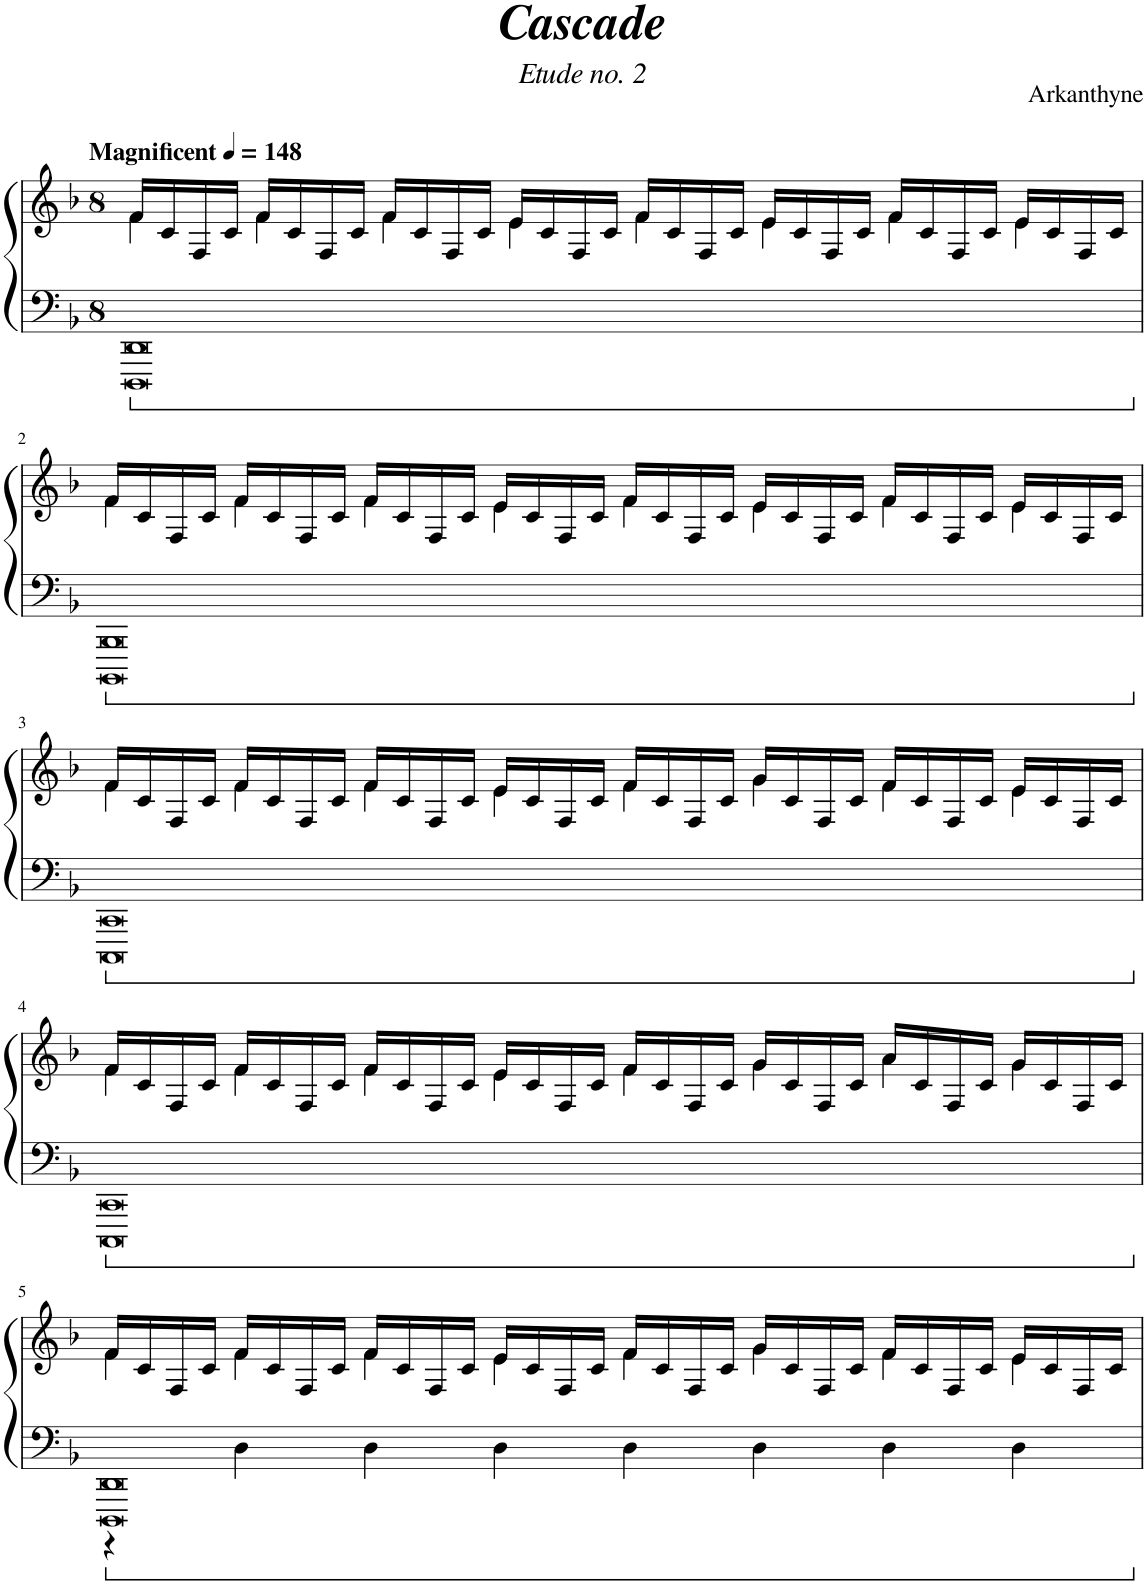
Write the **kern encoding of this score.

**kern	**kern
*part1	*part1
*staff2	*staff1
*I"Piano	*
*I'Pno.	*
*clefF4	*clefG2
*k[b-]	*k[b-]
*M8/4	*M8/4
*MM148	*MM148
=1	=1
*	*^
!	!LO:TX:a:B:t=Magnificent	!
0DDD 0DD	16f/LL	4f\
.	16c/	.
.	16F/	.
.	16c/JJ	.
.	16f/LL	4f\
.	16c/	.
.	16F/	.
.	16c/JJ	.
.	16f/LL	4f\
.	16c/	.
.	16F/	.
.	16c/JJ	.
.	16e/LL	4e\
.	16c/	.
.	16F/	.
.	16c/JJ	.
.	16f/LL	4f\
.	16c/	.
.	16F/	.
.	16c/JJ	.
.	16e/LL	4e\
.	16c/	.
.	16F/	.
.	16c/JJ	.
.	16f/LL	4f\
.	16c/	.
.	16F/	.
.	16c/JJ	.
.	16e/LL	4e\
.	16c/	.
.	16F/	.
.	16c/JJ	.
!!LO:LB:g=z	!!
=2	=2	=2
0BBBB- 0BBB-	16f/LL	4f\
.	16c/	.
.	16F/	.
.	16c/JJ	.
.	16f/LL	4f\
.	16c/	.
.	16F/	.
.	16c/JJ	.
.	16f/LL	4f\
.	16c/	.
.	16F/	.
.	16c/JJ	.
.	16e/LL	4e\
.	16c/	.
.	16F/	.
.	16c/JJ	.
.	16f/LL	4f\
.	16c/	.
.	16F/	.
.	16c/JJ	.
.	16e/LL	4e\
.	16c/	.
.	16F/	.
.	16c/JJ	.
.	16f/LL	4f\
.	16c/	.
.	16F/	.
.	16c/JJ	.
.	16e/LL	4e\
.	16c/	.
.	16F/	.
.	16c/JJ	.
!!LO:LB:g=z	!!
=3	=3	=3
0CCC 0CC	16f/LL	4f\
.	16c/	.
.	16F/	.
.	16c/JJ	.
.	16f/LL	4f\
.	16c/	.
.	16F/	.
.	16c/JJ	.
.	16f/LL	4f\
.	16c/	.
.	16F/	.
.	16c/JJ	.
.	16e/LL	4e\
.	16c/	.
.	16F/	.
.	16c/JJ	.
.	16f/LL	4f\
.	16c/	.
.	16F/	.
.	16c/JJ	.
.	16g/LL	4g\
.	16c/	.
.	16F/	.
.	16c/JJ	.
.	16f/LL	4f\
.	16c/	.
.	16F/	.
.	16c/JJ	.
.	16e/LL	4e\
.	16c/	.
.	16F/	.
.	16c/JJ	.
!!LO:LB:g=z	!!
=4	=4	=4
0CCC 0CC	16f/LL	4f\
.	16c/	.
.	16F/	.
.	16c/JJ	.
.	16f/LL	4f\
.	16c/	.
.	16F/	.
.	16c/JJ	.
.	16f/LL	4f\
.	16c/	.
.	16F/	.
.	16c/JJ	.
.	16e/LL	4e\
.	16c/	.
.	16F/	.
.	16c/JJ	.
.	16f/LL	4f\
.	16c/	.
.	16F/	.
.	16c/JJ	.
.	16g/LL	4g\
.	16c/	.
.	16F/	.
.	16c/JJ	.
.	16a/LL	4a\
.	16c/	.
.	16F/	.
.	16c/JJ	.
.	16g/LL	4g\
.	16c/	.
.	16F/	.
.	16c/JJ	.
!!LO:LB:g=z	!!
=5	=5	=5
*^	*	*
0DDD 0DD	4r	16f/LL	4f\
.	.	16c/	.
.	.	16F/	.
.	.	16c/JJ	.
.	4D\	16f/LL	4f\
.	.	16c/	.
.	.	16F/	.
.	.	16c/JJ	.
.	4D\	16f/LL	4f\
.	.	16c/	.
.	.	16F/	.
.	.	16c/JJ	.
.	4D\	16e/LL	4e\
.	.	16c/	.
.	.	16F/	.
.	.	16c/JJ	.
.	4D\	16f/LL	4f\
.	.	16c/	.
.	.	16F/	.
.	.	16c/JJ	.
.	4D\	16g/LL	4g\
.	.	16c/	.
.	.	16F/	.
.	.	16c/JJ	.
.	4D\	16f/LL	4f\
.	.	16c/	.
.	.	16F/	.
.	.	16c/JJ	.
.	4D\	16e/LL	4e\
.	.	16c/	.
.	.	16F/	.
.	.	16c/JJ	.
*v	*v	*	*
*	*v	*v
=	=
*-	*-
